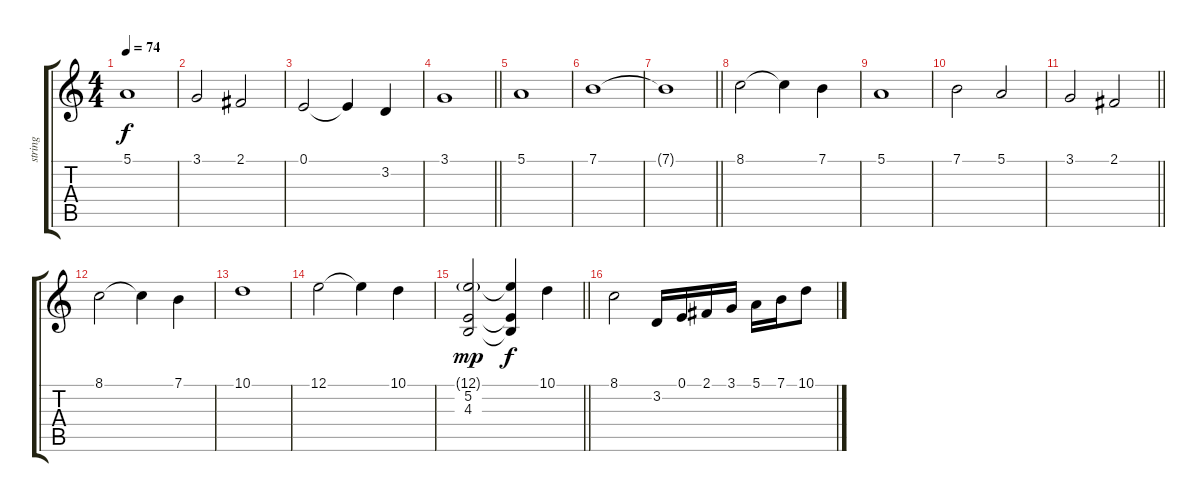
\track ("string" "string") {instrument stringensemble1}
\staff {score tabs}
\tuning (E4 B3 G3 D3 A2 E2) {hide}
\ts (4 4)
\tempo 74
\clef g2
\ks c
5.1.1{dy f} |
3.1.2 2.1.2 |
0.1.2 0.1{t}.4 3.2.4 |
\barLineRight lightlight
3.1.1 |
5.1.1 |
7.1.1 |
\barLineRight lightlight
7.1{t}.1 |
8.1.2 8.1{t}.4 7.1.4 |
5.1.1 |
7.1.2 5.1.2 |
\barLineRight lightlight
3.1.2 2.1.2 |
8.1.2 8.1{t}.4 7.1.4 |
10.1.1 |
12.1.2 12.1{t}.4 10.1.4 |
\barLineRight lightlight
(12.1{g} 5.2 4.3).2{dy mp} (12.1{t} 5.2{t} 4.3{t}).4{dy f} 10.1.4 |
8.1.2 3.2.16 0.1.16 2.1.16 3.1.16 5.1.16 7.1.16 10.1.8
